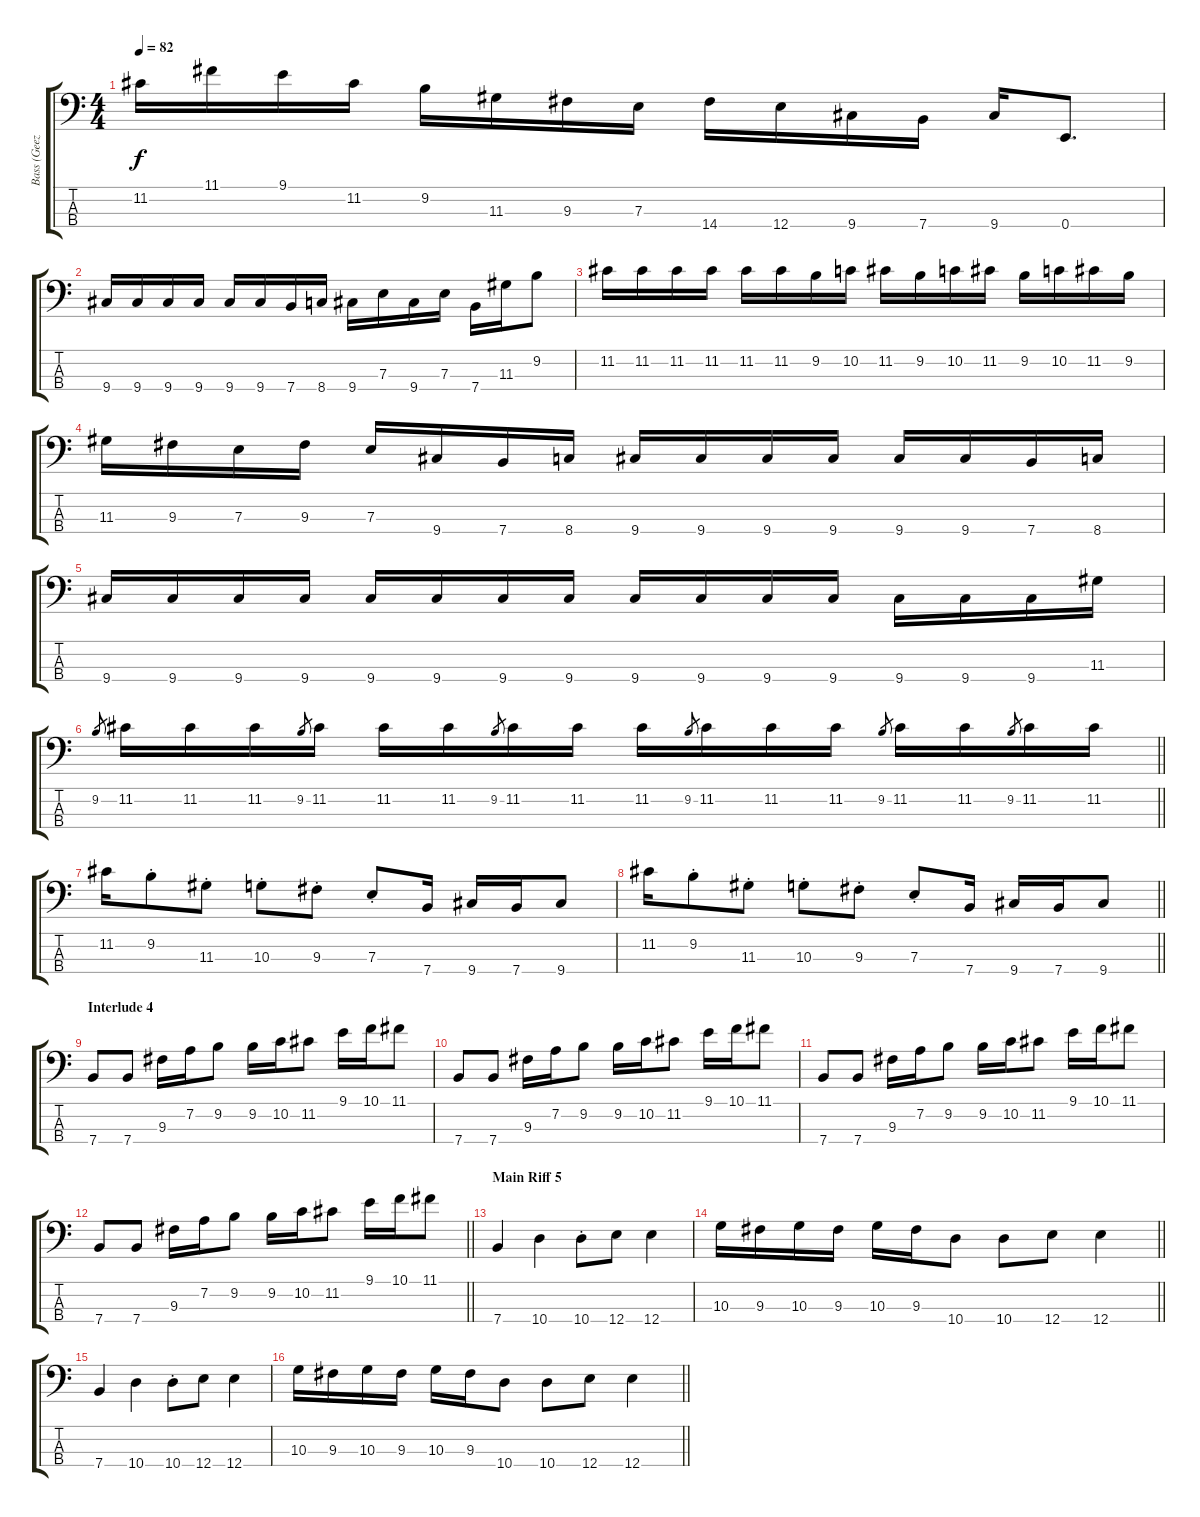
\track ("Bass (Geezer Butler)" "Bass (Geez") {instrument electricbasspick}
\staff {score tabs}
\tuning (G2 D2 A1 E1) {hide}
\ts (4 4)
\tempo 82
\clef f4
\ks c
11.2.16{dy f} 11.1.16 9.1.16 11.2.16 9.2.16 11.3.16 9.3.16 7.3.16 14.4.16 12.4.16 9.4.16 7.4.16 9.4.16 0.4.8{d} |
9.4.16 9.4.16 9.4.16 9.4.16 9.4.16 9.4.16 7.4.16 8.4.16 9.4.16 7.3.16 9.4.16 7.3.16 7.4.16 11.3.16 9.2.8 |
11.2.16 11.2.16 11.2.16 11.2.16 11.2.16 11.2.16 9.2.16 10.2.16 11.2.16 9.2.16 10.2.16 11.2.16 9.2.16 10.2.16 11.2.16 9.2.16 |
11.3.16 9.3.16 7.3.16 9.3.16 7.3.16 9.4.16 7.4.16 8.4.16 9.4.16 9.4.16 9.4.16 9.4.16 9.4.16 9.4.16 7.4.16 8.4.16 |
9.4.16 9.4.16 9.4.16 9.4.16 9.4.16 9.4.16 9.4.16 9.4.16 9.4.16 9.4.16 9.4.16 9.4.16 9.4.16 9.4.16 9.4.16 11.3.16 |
\barLineRight lightlight
9.2.8{gr} 11.2.16 11.2.16 11.2.16 9.2.8{gr} 11.2.16 11.2.16 11.2.16 9.2.8{gr} 11.2.16 11.2.16 11.2.16 9.2.8{gr} 11.2.16 11.2.16 11.2.16 9.2.8{gr} 11.2.16 11.2.16 9.2.8{gr} 11.2.16 11.2.16 |
11.2.16 9.2{st}.8 11.3{st}.8 10.3{st}.8 9.3{st}.8 7.3{st}.8 7.4.16 9.4.16 7.4.16 9.4.8 |
\barLineRight lightlight
11.2.16 9.2{st}.8 11.3{st}.8 10.3{st}.8 9.3{st}.8 7.3{st}.8 7.4.16 9.4.16 7.4.16 9.4.8 |
\section ("" "Interlude 4")
7.4.8 7.4.8 9.3.16 7.2.16 9.2.8 9.2.16 10.2.16 11.2.8 9.1.16 10.1.16 11.1.8 |
7.4.8 7.4.8 9.3.16 7.2.16 9.2.8 9.2.16 10.2.16 11.2.8 9.1.16 10.1.16 11.1.8 |
7.4.8 7.4.8 9.3.16 7.2.16 9.2.8 9.2.16 10.2.16 11.2.8 9.1.16 10.1.16 11.1.8 |
\barLineRight lightlight
7.4.8 7.4.8 9.3.16 7.2.16 9.2.8 9.2.16 10.2.16 11.2.8 9.1.16 10.1.16 11.1.8 |
\section ("" "Main Riff 5")
7.4.4 10.4.4 10.4{st}.8 12.4.8 12.4.4 |
\barLineRight lightlight
10.3.16 9.3.16 10.3.16 9.3.16 10.3.16 9.3.16 10.4.8 10.4.8 12.4.8 12.4.4 |
7.4.4 10.4.4 10.4{st}.8 12.4.8 12.4.4 |
\barLineRight lightlight
10.3.16 9.3.16 10.3.16 9.3.16 10.3.16 9.3.16 10.4.8 10.4.8 12.4.8 12.4.4
